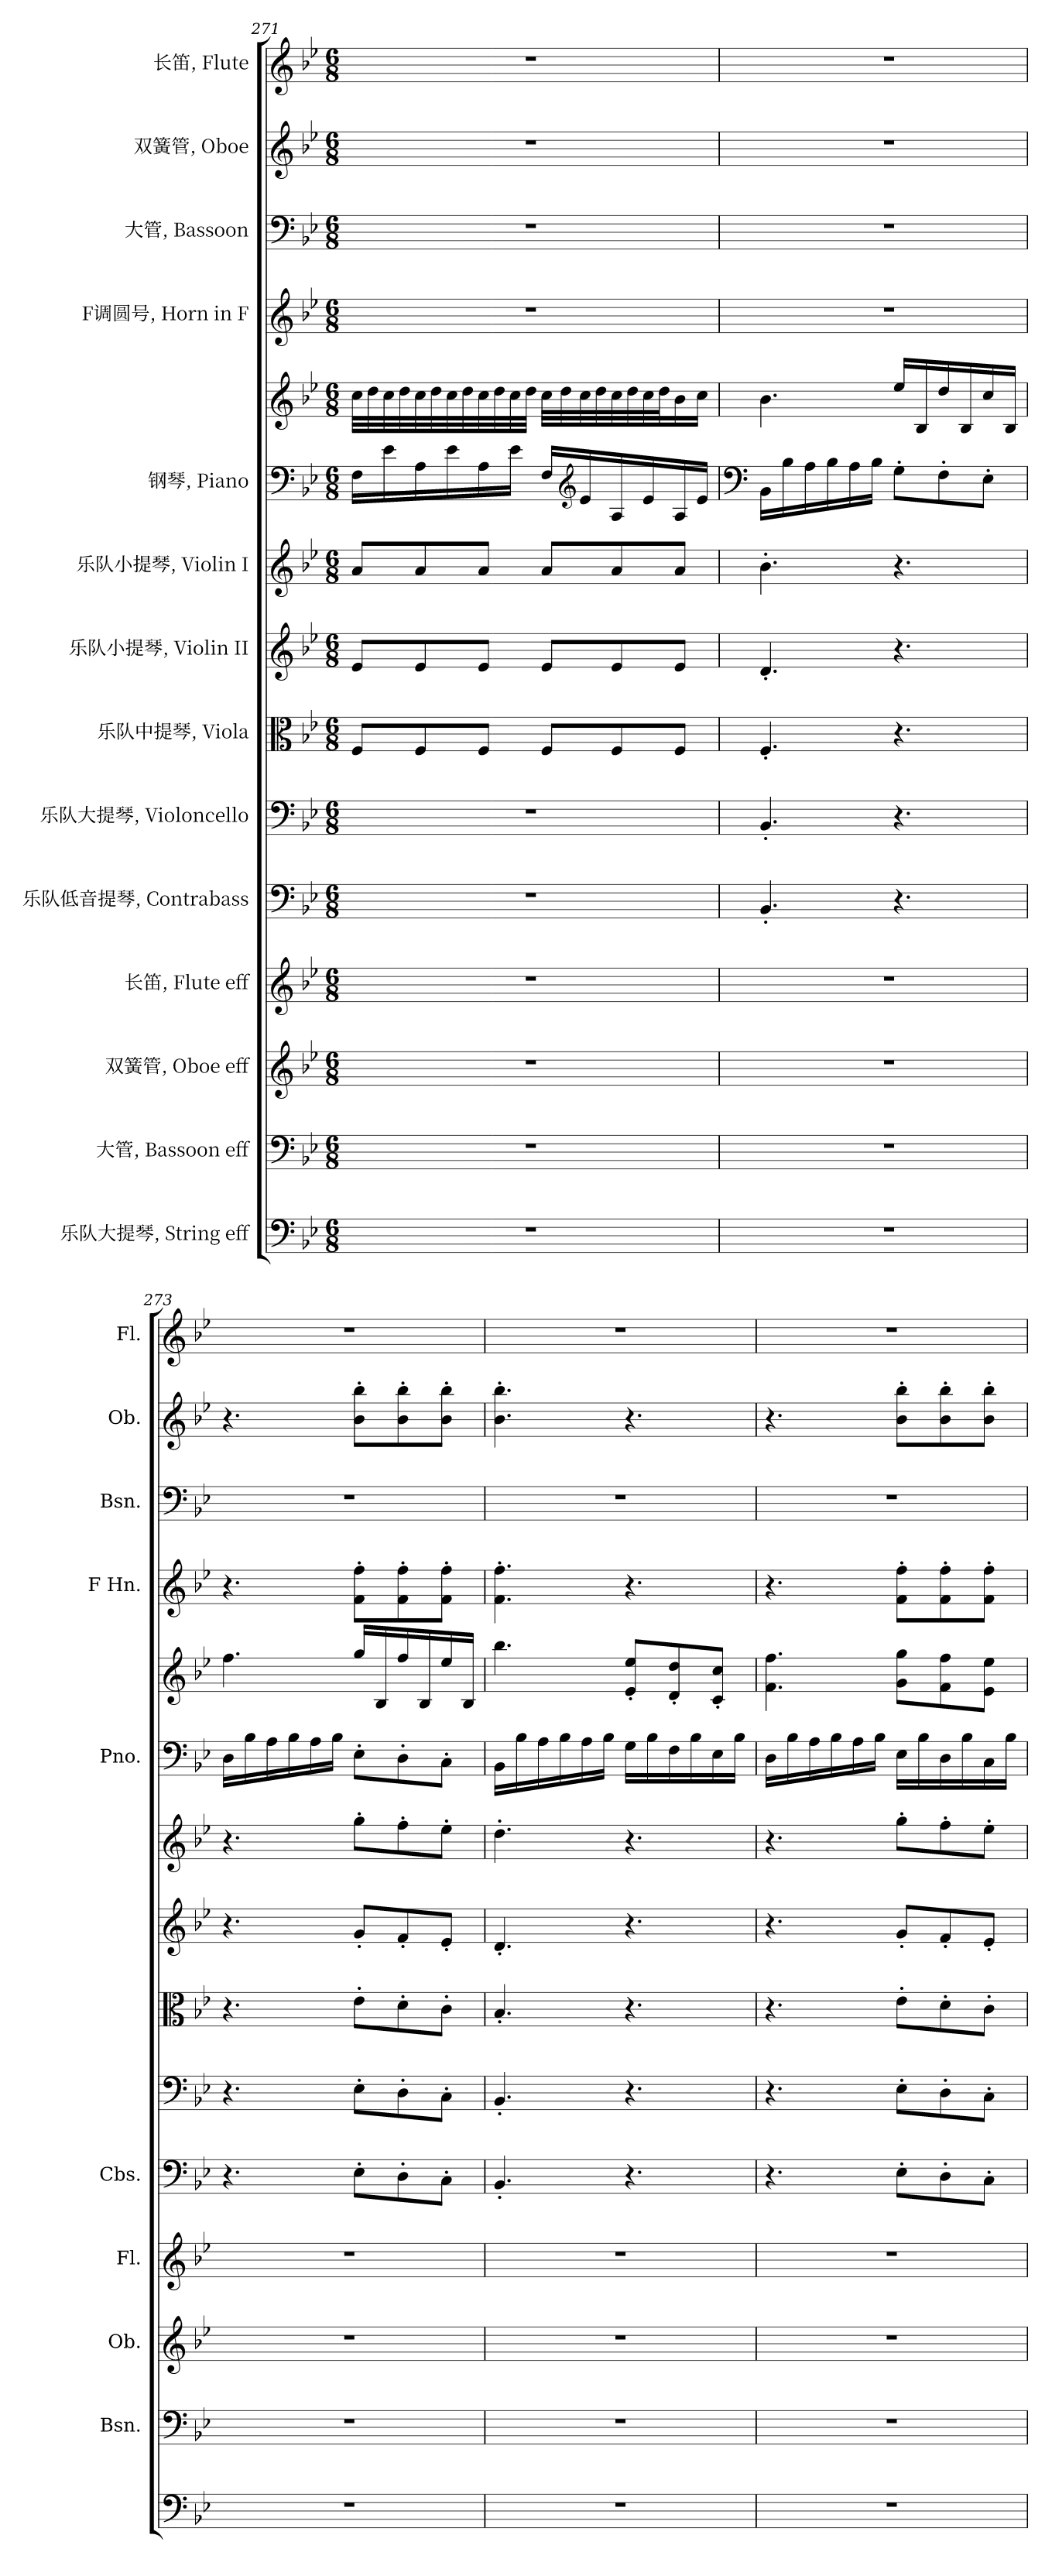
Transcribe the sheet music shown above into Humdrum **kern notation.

**kern	**kern	**kern	**kern	**kern	**kern	**kern	**kern	**kern	**kern	**kern	**kern	**kern	**kern	**kern
*part14	*part13	*part12	*part11	*part10	*part9	*part8	*part7	*part6	*part5	*part5	*part4	*part3	*part2	*part1
*staff15	*staff14	*staff13	*staff12	*staff11	*staff10	*staff9	*staff8	*staff7	*staff6	*staff5	*staff4	*staff3	*staff2	*staff1
*I"乐队大提琴, String eff	*I"大管, Bassoon eff	*I"双簧管, Oboe eff	*I"长笛, Flute eff	*I"乐队低音提琴, Contrabass	*I"乐队大提琴, Violoncello	*I"乐队中提琴, Viola	*I"乐队小提琴, Violin II	*I"乐队小提琴, Violin I	*I"钢琴, Piano	*	*I"F调圆号, Horn in F	*I"大管, Bassoon	*I"双簧管, Oboe	*I"长笛, Flute
*	*I'Bsn.	*I'Ob.	*I'Fl.	*I'Cbs.	*	*	*	*	*I'Pno.	*	*I'F Hn.	*I'Bsn.	*I'Ob.	*I'Fl.
!!LO:PB:g=z
*clefF4	*clefF4	*clefG2	*clefG2	*clefF4	*clefF4	*clefC3	*clefG2	*clefG2	*clefF4	*clefG2	*clefG2	*clefF4	*clefG2	*clefG2
*	*	*	*	*ITrd7c12	*	*	*	*	*	*	*ITrd4c7	*	*	*
*k[b-e-]	*k[b-e-]	*k[b-e-]	*k[b-e-]	*k[b-e-]	*k[b-e-]	*k[b-e-]	*k[b-e-]	*k[b-e-]	*k[b-e-]	*k[b-e-]	*k[b-e-a-]	*k[b-e-]	*k[b-e-]	*k[b-e-]
*M6/8	*M6/8	*M6/8	*M6/8	*M6/8	*M6/8	*M6/8	*M6/8	*M6/8	*M6/8	*M6/8	*M6/8	*M6/8	*M6/8	*M6/8
=271	=271	=271	=271	=271	=271	=271	=271	=271	=271	=271	=271	=271	=271	=271
2.r	2.r	2.r	2.r	2.r	2.r	8F/L	8e-/L	8a/L	16F\LL	32cc\LLL	2.r	2.r	2.r	2.r
.	.	.	.	.	.	.	.	.	.	32dd\	.	.	.	.
.	.	.	.	.	.	.	.	.	16e-\	32cc\	.	.	.	.
.	.	.	.	.	.	.	.	.	.	32dd\	.	.	.	.
.	.	.	.	.	.	8F/	8e-/	8a/	16A\	32cc\	.	.	.	.
.	.	.	.	.	.	.	.	.	.	32dd\	.	.	.	.
.	.	.	.	.	.	.	.	.	16e-\	32cc\	.	.	.	.
.	.	.	.	.	.	.	.	.	.	32dd\	.	.	.	.
.	.	.	.	.	.	8F/J	8e-/J	8a/J	16A\	32cc\	.	.	.	.
.	.	.	.	.	.	.	.	.	.	32dd\	.	.	.	.
.	.	.	.	.	.	.	.	.	16e-\JJ	32cc\	.	.	.	.
.	.	.	.	.	.	.	.	.	.	32dd\JJJ	.	.	.	.
.	.	.	.	.	.	8F/L	8e-/L	8a/L	16F/LL	32cc\LLL	.	.	.	.
.	.	.	.	.	.	.	.	.	.	32dd\	.	.	.	.
*	*	*	*	*	*	*	*	*	*clefG2	*	*	*	*	*
.	.	.	.	.	.	.	.	.	16e-/	32cc\	.	.	.	.
.	.	.	.	.	.	.	.	.	.	32dd\	.	.	.	.
.	.	.	.	.	.	8F/	8e-/	8a/	16A/	32cc\	.	.	.	.
.	.	.	.	.	.	.	.	.	.	32dd\	.	.	.	.
.	.	.	.	.	.	.	.	.	16e-/	32cc\	.	.	.	.
.	.	.	.	.	.	.	.	.	.	32dd\J	.	.	.	.
.	.	.	.	.	.	8F/J	8e-/J	8a/J	16A/	16b-\	.	.	.	.
.	.	.	.	.	.	.	.	.	16e-/JJ	16cc\JJ	.	.	.	.
=272	=272	=272	=272	=272	=272	=272	=272	=272	=272	=272	=272	=272	=272	=272
*	*	*	*	*	*	*	*	*	*clefF4	*	*	*	*	*
2.r	2.r	2.r	2.r	4.BBB-'/	4.BB-'/	4.F'/	4.d'/	4.b-'\	16BB-\LL	4.b-\	2.r	2.r	2.r	2.r
.	.	.	.	.	.	.	.	.	16B-\	.	.	.	.	.
.	.	.	.	.	.	.	.	.	16A\	.	.	.	.	.
.	.	.	.	.	.	.	.	.	16B-\	.	.	.	.	.
.	.	.	.	.	.	.	.	.	16A\	.	.	.	.	.
.	.	.	.	.	.	.	.	.	16B-\JJ	.	.	.	.	.
.	.	.	.	4.r	4.r	4.r	4.r	4.r	8G'\L	16ee-/LL	.	.	.	.
.	.	.	.	.	.	.	.	.	.	16B-/	.	.	.	.
.	.	.	.	.	.	.	.	.	8F'\	16dd/	.	.	.	.
.	.	.	.	.	.	.	.	.	.	16B-/	.	.	.	.
.	.	.	.	.	.	.	.	.	8E-'\J	16cc/	.	.	.	.
.	.	.	.	.	.	.	.	.	.	16B-/JJ	.	.	.	.
!!LO:PB:g=z
=273	=273	=273	=273	=273	=273	=273	=273	=273	=273	=273	=273	=273	=273	=273
2.r	2.r	2.r	2.r	4.r	4.r	4.r	4.r	4.r	16D\LL	4.ff\	4.r	2.r	4.r	2.r
.	.	.	.	.	.	.	.	.	16B-\	.	.	.	.	.
.	.	.	.	.	.	.	.	.	16A\	.	.	.	.	.
.	.	.	.	.	.	.	.	.	16B-\	.	.	.	.	.
.	.	.	.	.	.	.	.	.	16A\	.	.	.	.	.
.	.	.	.	.	.	.	.	.	16B-\JJ	.	.	.	.	.
.	.	.	.	8EE-'\L	8E-'\L	8e-'\L	8g'/L	8gg'\L	8E-'\L	16gg/LL	8B-\' 8b-\'L	.	8b-\' 8bb-\'L	.
.	.	.	.	.	.	.	.	.	.	16B-/	.	.	.	.
.	.	.	.	8DD'\	8D'\	8d'\	8f'/	8ff'\	8D'\	16ff/	8B-\' 8b-\'	.	8b-\' 8bb-\'	.
.	.	.	.	.	.	.	.	.	.	16B-/	.	.	.	.
.	.	.	.	8CC'\J	8C'\J	8c'\J	8e-'/J	8ee-'\J	8C'\J	16ee-/	8B-\' 8b-\'J	.	8b-\' 8bb-\'J	.
.	.	.	.	.	.	.	.	.	.	16B-/JJ	.	.	.	.
=274	=274	=274	=274	=274	=274	=274	=274	=274	=274	=274	=274	=274	=274	=274
2.r	2.r	2.r	2.r	4.BBB-'/	4.BB-'/	4.B-'/	4.d'/	4.dd'\	16BB-\LL	4.bb-\	4.B-\' 4.b-\'	2.r	4.b-\' 4.bb-\'	2.r
.	.	.	.	.	.	.	.	.	16B-\	.	.	.	.	.
.	.	.	.	.	.	.	.	.	16A\	.	.	.	.	.
.	.	.	.	.	.	.	.	.	16B-\	.	.	.	.	.
.	.	.	.	.	.	.	.	.	16A\	.	.	.	.	.
.	.	.	.	.	.	.	.	.	16B-\JJ	.	.	.	.	.
.	.	.	.	4.r	4.r	4.r	4.r	4.r	16G\LL	8e-/' 8ee-/'L	4.r	.	4.r	.
.	.	.	.	.	.	.	.	.	16B-\	.	.	.	.	.
.	.	.	.	.	.	.	.	.	16F\	8d/' 8dd/'	.	.	.	.
.	.	.	.	.	.	.	.	.	16B-\	.	.	.	.	.
.	.	.	.	.	.	.	.	.	16E-\	8c/' 8cc/'J	.	.	.	.
.	.	.	.	.	.	.	.	.	16B-\JJ	.	.	.	.	.
=275	=275	=275	=275	=275	=275	=275	=275	=275	=275	=275	=275	=275	=275	=275
2.r	2.r	2.r	2.r	4.r	4.r	4.r	4.r	4.r	16D\LL	4.f\ 4.ff\	4.r	2.r	4.r	2.r
.	.	.	.	.	.	.	.	.	16B-\	.	.	.	.	.
.	.	.	.	.	.	.	.	.	16A\	.	.	.	.	.
.	.	.	.	.	.	.	.	.	16B-\	.	.	.	.	.
.	.	.	.	.	.	.	.	.	16A\	.	.	.	.	.
.	.	.	.	.	.	.	.	.	16B-\JJ	.	.	.	.	.
.	.	.	.	8EE-'\L	8E-'\L	8e-'\L	8g'/L	8gg'\L	16E-\LL	8g\ 8gg\L	8B-\' 8b-\'L	.	8b-\' 8bb-\'L	.
.	.	.	.	.	.	.	.	.	16B-\	.	.	.	.	.
.	.	.	.	8DD'\	8D'\	8d'\	8f'/	8ff'\	16D\	8f\ 8ff\	8B-\' 8b-\'	.	8b-\' 8bb-\'	.
.	.	.	.	.	.	.	.	.	16B-\	.	.	.	.	.
.	.	.	.	8CC'\J	8C'\J	8c'\J	8e-'/J	8ee-'\J	16C\	8e-\ 8ee-\J	8B-\' 8b-\'J	.	8b-\' 8bb-\'J	.
.	.	.	.	.	.	.	.	.	16B-\JJ	.	.	.	.	.
=	=	=	=	=	=	=	=	=	=	=	=	=	=	=
*-	*-	*-	*-	*-	*-	*-	*-	*-	*-	*-	*-	*-	*-	*-
